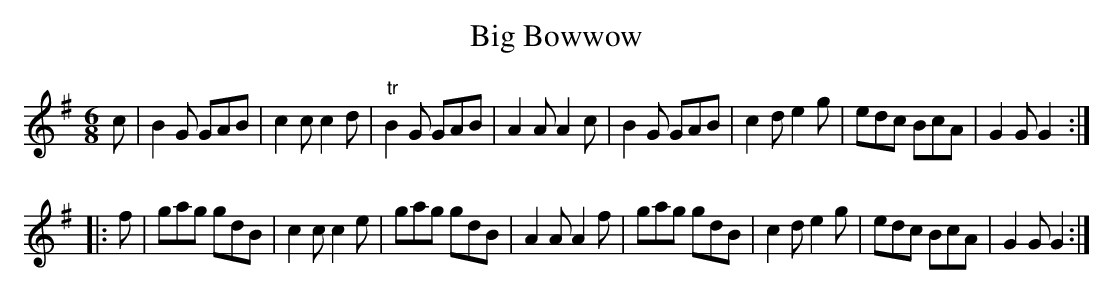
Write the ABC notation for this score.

X:1
T:Big Bowwow
M:6/8
K:G
c|\
B2G GAB| c2c c2d| "tr"B2G GAB| A2A A2c| \
B2G GAB| c2d e2g| edc BcA| G2G G2 :|
|:f|\
gag gdB| c2c c2e| gag gdB| A2A A2f| \
gag gdB| c2d e2g| edc BcA| G2G G2:|
